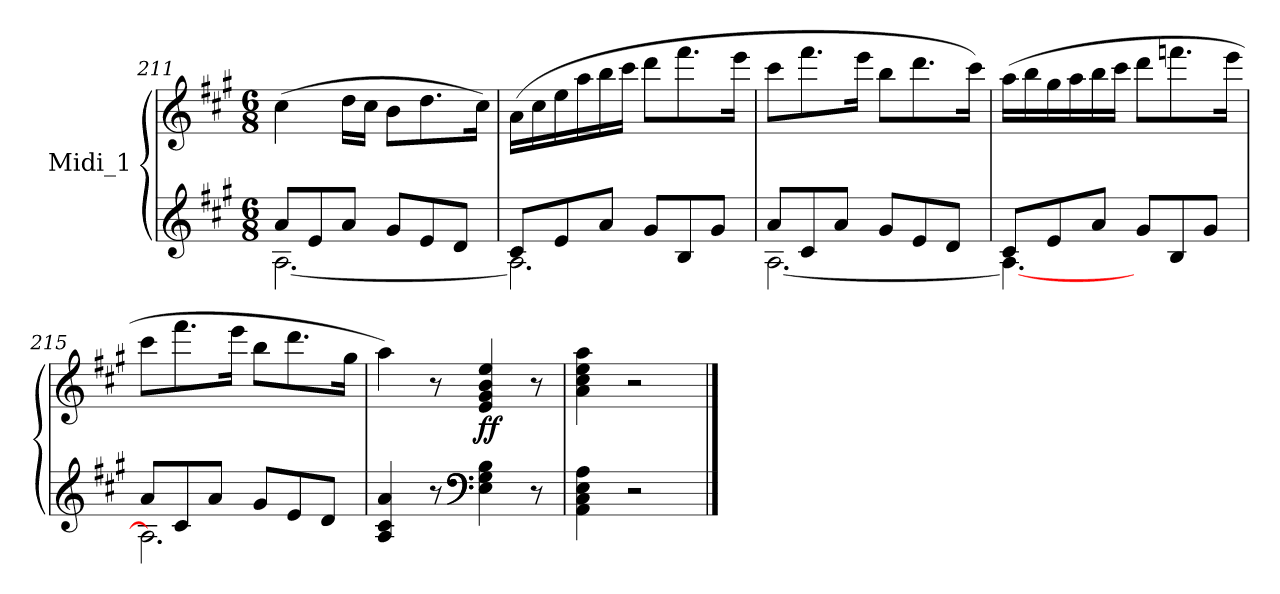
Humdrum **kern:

**kern	**kern	**dynam
*part1	*part1	*part1
*staff2	*staff1	*staff1/2
*I"Midi_1	*	*
*clefG2	*clefG2	*
*k[f#c#g#]	*k[f#c#g#]	*
*A:	*A:	*
*M6/8	*M6/8	*
=211	=211	=211
*^	*	*
8a/L	[2.A\	(>4cc#\	.
8e/	.	.	.
8a/J	.	16dd\LL	.
.	.	16cc#\JJ	.
8g#/L	.	8b\L	.
8e/	.	8.dd\	.
8d/J	.	.	.
.	.	16cc#\Jk)	.
!!LO:LB:g=z
=212	=212	=212	=212
*	*	*MM85	*
8c#/L	2.A\]	(>16a\LL	.
.	.	16cc#\	.
8e/	.	16ee\	.
.	.	16aa\	.
8a/J	.	16bb\	.
.	.	16ccc#\JJ	.
8g#/L	.	8ddd\L	.
8B/	.	8.fff#\	.
8g#/J	.	.	.
.	.	16eee\Jk	.
=213	=213	=213	=213
8a/L	[2.A\	8ccc#\L	.
8c#/	.	8.fff#\	.
8a/J	.	.	.
.	.	16eee\Jk	.
8g#/L	.	8bb\L	.
8e/	.	8.ddd\	.
8d/J	.	.	.
.	.	16ccc#\Jk)	.
=214	=214	=214	=214
8c#/L	4.A\_	(>16aa\LL	.
.	.	16bb\	.
8e/	.	16gg#\	.
.	.	16aa\	.
8a/J	.	16bb\	.
.	.	16ccc#\JJ	.
8g#/L	4ryy	8ddd\L	.
8B/	.	8.fffn\	.
8g#/J	8ryy	.	.
.	.	16eee\Jk	.
=215	=215	=215	=215
8a/L	2.A\]	8ccc#\L	.
8c#/	.	8.fff#i\	.
8a/J	.	.	.
.	.	16eee\Jk	.
8g#/L	.	8bb\L	.
8e/	.	8.ddd\	.
8d/J	.	.	.
.	.	16gg#\Jk	.
=216	=216	=216	=216
4A/ 4c#/ 4a/	4ryy	4aa\)	.
8r	8ryy	8r	.
*clefF4	*	*	*
!	!	!	!LO:DY:b
4E\ 4G#\ 4B\	4ryy	4e/ 4g#/ 4b/ 4ee/	ff
8r	8ryy	8r	.
*v	*v	*	*
!!LO:LB:g=z
=217	=217	=217
4AA\ 4C#\ 4E\ 4A\	4a\ 4cc#\ 4ee\ 4aa\	.
2r	2r	.
==	==	==
*-	*-	*-
